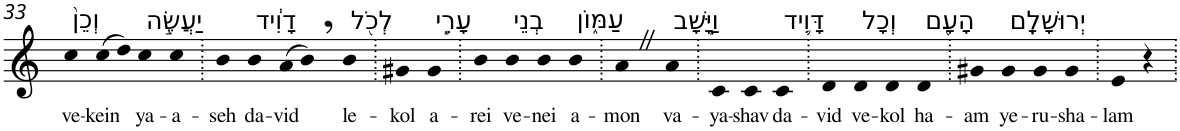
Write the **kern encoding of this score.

**kern	**text
*part1	*part1
*staff1	*staff1
*I"Piano	*
*I'Pno	*
!!LO:PB:g=z
*clefG2	*
*k[]	*
=33	=33
!LO:TX:a:t=וְכֵן֙	!
!	!LO:LY:b
4cc	ve-
!	!LO:LY:b
(>8cc	-kein
8dd)	.
!LO:TX:a:t=יַעֲשֶׂ֣ה	!
!	!LO:LY:b
4cc	ya-
!	!LO:LY:b
4cc	-a-
=34.	=34.
!	!LO:LY:b
4b	-seh
!LO:TX:a:t=דָוִ֔יד	!
!	!LO:LY:b
4b	da-
!	!LO:LY:b
(>8a	-vid
8b,)	.
!LO:TX:a:t=לְכֹ֖ל	!
!	!LO:LY:b
4b	le-
=35.	=35.
!	!LO:LY:b
4g#X	-kol
!LO:TX:a:t=עָרֵ֣י	!
!	!LO:LY:b
4g#	a-
=36.	=36.
!	!LO:LY:b
4b	-rei
!LO:TX:a:t=בְנֵי	!
!	!LO:LY:b
4b	ve-
!	!LO:LY:b
4b	-nei
!LO:TX:a:t=עַמּ֑וֹן	!
!	!LO:LY:b
4b	a-
=37.	=37.
!	!LO:LY:b
4aZ	-mon
!LO:TX:a:t=וַיָּ֧שָׁב	!
!	!LO:LY:b
4a	va-
=38.	=38.
!	!LO:LY:b
4c	-ya-
!	!LO:LY:b
4c	-shav
!LO:TX:a:t=דָּוִ֛יד	!
!	!LO:LY:b
4c	da-
=39.	=39.
!	!LO:LY:b
4d	-vid
!LO:TX:a:t=וְכָל	!
!	!LO:LY:b
4d	ve-
!	!LO:LY:b
4d	-kol
!LO:TX:a:t=הָעָ֖ם	!
!	!LO:LY:b
4d	ha-
=40.	=40.
!	!LO:LY:b
4g#X	-am
!LO:TX:a:t=יְרוּשָׁלִָֽם	!
!	!LO:LY:b
4g#	ye-
!	!LO:LY:b
4g#	-ru-
!	!LO:LY:b
4g#	-sha-
=41.	=41.
!	!LO:LY:b
4e	-lam
4r	.
=.	=.
*-	*-
